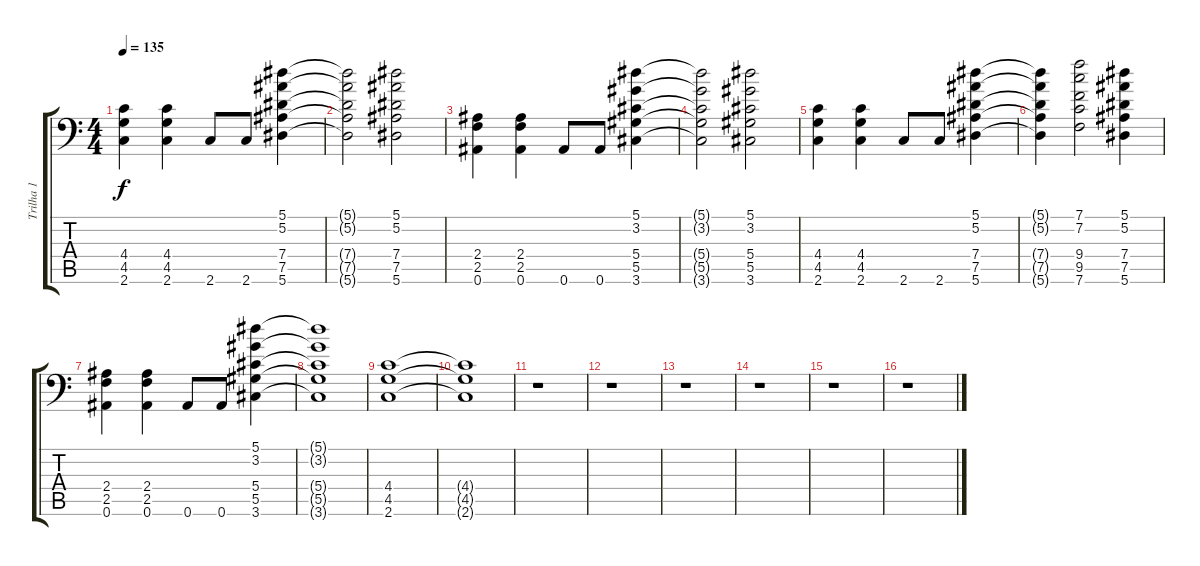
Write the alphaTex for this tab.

\track ("Trilha 1" "Trilha 1") {instrument overdrivenguitar}
\staff {score tabs}
\tuning (Bb3 F3 Db3 Ab2 Eb2 Bb1) {hide}
\ts (4 4)
\tempo 135
\clef f4
\ks c
(4.4 4.5 2.6).4{dy f instrument overdrivenguitar} (4.4 4.5 2.6).4 2.6.8 2.6.8 (5.1 5.2 7.4 7.5 5.6).4 |
(5.1{t} 5.2{t} 7.4{t} 7.5{t} 5.6{t}).2 (5.1 5.2 7.4 7.5 5.6).2 |
(2.4 2.5 0.6).4 (2.4 2.5 0.6).4 0.6.8 0.6.8 (5.1 3.2 5.4 5.5 3.6).4 |
(5.1{t} 3.2{t} 5.4{t} 5.5{t} 3.6{t}).2 (5.1 3.2 5.4 5.5 3.6).2 |
(4.4 4.5 2.6).4 (4.4 4.5 2.6).4 2.6.8 2.6.8 (5.1 5.2 7.4 7.5 5.6).4 |
(5.1{t} 5.2{t} 7.4{t} 7.5{t} 5.6{t}).4 (7.1 7.2 9.4 9.5 7.6).2 (5.1 5.2 7.4 7.5 5.6).4 |
(2.4 2.5 0.6).4 (2.4 2.5 0.6).4 0.6.8 0.6.8 (5.1 3.2 5.4 5.5 3.6).4 |
(5.1{t} 3.2{t} 5.4{t} 5.5{t} 3.6{t}).1 |
(4.4 4.5 2.6).1 |
(4.4{t} 4.5{t} 2.6{t}).1 |
r.1 |
r.1 |
r.1 |
r.1 |
r.1 |
r.1
